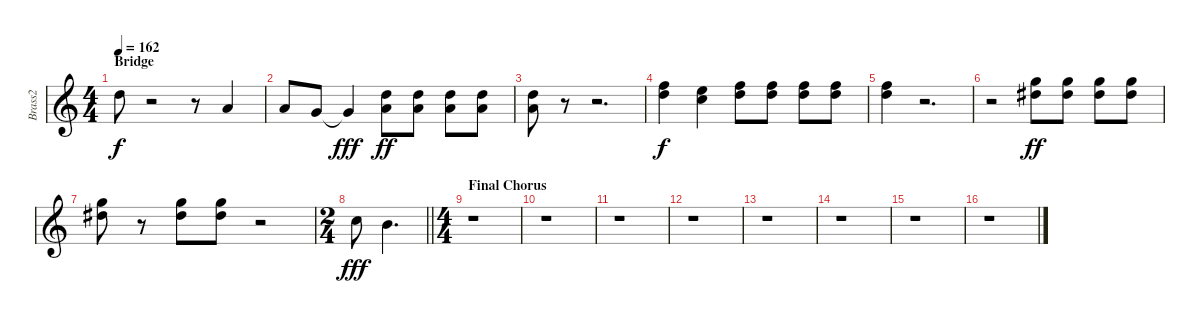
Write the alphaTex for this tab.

\track ("Brass2" "Brass2") {instrument trumpet}
\staff {score}
\tuning (E5 B4 G4 D4 A3 E3) {hide}
\ts (4 4)
\section ("" "Bridge")
\tempo 162
\clef g2
\ks c
7.3.8{dy f} r.2 r.8 7.4.4 |
7.4.8 5.4.8 5.4{t}.4{dy fff} (7.3 7.4).8{dy ff} (7.3 7.4).8 (7.3 7.4).8 (7.3 7.4).8 |
(7.3 7.4).8 r.8 r.2{d} |
(6.2 7.3).4{dy f} (5.2 5.3).4 (6.2 7.3).8 (6.2 7.3).8 (6.2 7.3).8 (6.2 7.3).8 |
(6.2 7.3).4 r.2{d} |
r.2 (3.1 4.2).8{dy ff} (3.1 4.2).8 (3.1 4.2).8 (3.1 4.2).8 |
(3.1 4.2).8 r.8 (3.1 4.2).8 (3.1 4.2).8 r.2 |
\ts (2 4)
\barLineRight lightlight
5.3.8{dy fff instrument tubularbells} 4.3.4{d} |
\ts (4 4)
\section ("" "Final Chorus")
r.1 |
r.1 |
r.1 |
r.1 |
r.1 |
r.1 |
r.1 |
r.1
